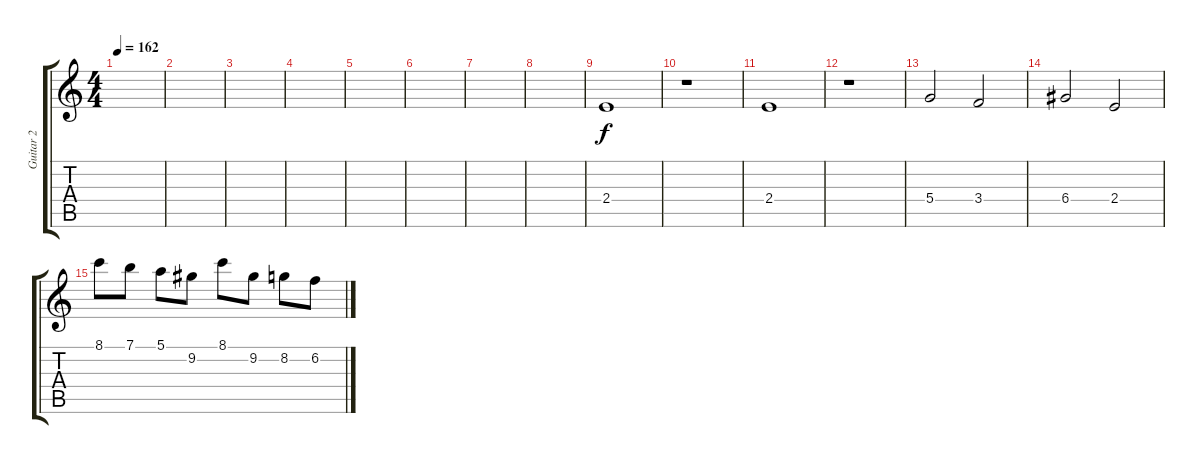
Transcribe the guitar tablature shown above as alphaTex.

\track ("Guitar 2" "Guitar 2") {instrument distortionguitar}
\staff {score tabs}
\tuning (E4 B3 G3 D3 A2 E2) {hide}
\ts (4 4)
\tempo 162
\clef g2
\ks c
|
|
|
|
|
|
|
|
2.4.1 |
r.1 |
2.4.1 |
r.1 |
5.4.2 3.4.2 |
6.4.2 2.4.2 |
8.1.8 7.1.8 5.1.8 9.2.8 8.1.8 9.2.8 8.2.8 6.2.8
